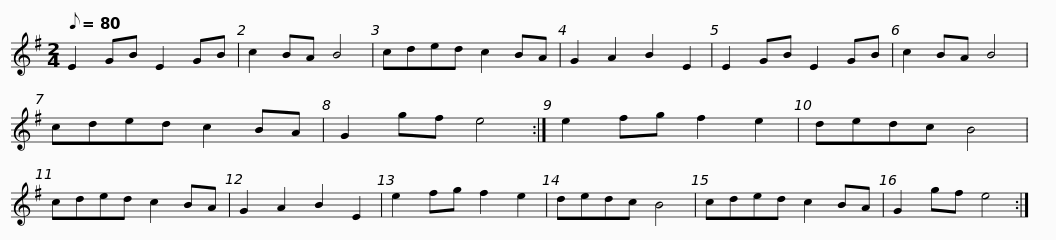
X:1
L:1/8
Q:1/8=80
M:2/4
I:linebreak $
K:Emin
V:1 treble
V:1
 E2 GB E2 GB | c2 BA B4 | cded c2 BA | G2 A2 B2 E2 | E2 GB E2 GB | %5
 c2 BA B4 | cded c2 BA | G2 gf e4 :|$ e2 fg f2 e2 | dedc B4 | %10
 cded c2 BA | G2 A2 B2 E2 | e2 fg f2 e2 | dedc B4 | cded c2 BA | %15
 G2 gf e4 :| %16
